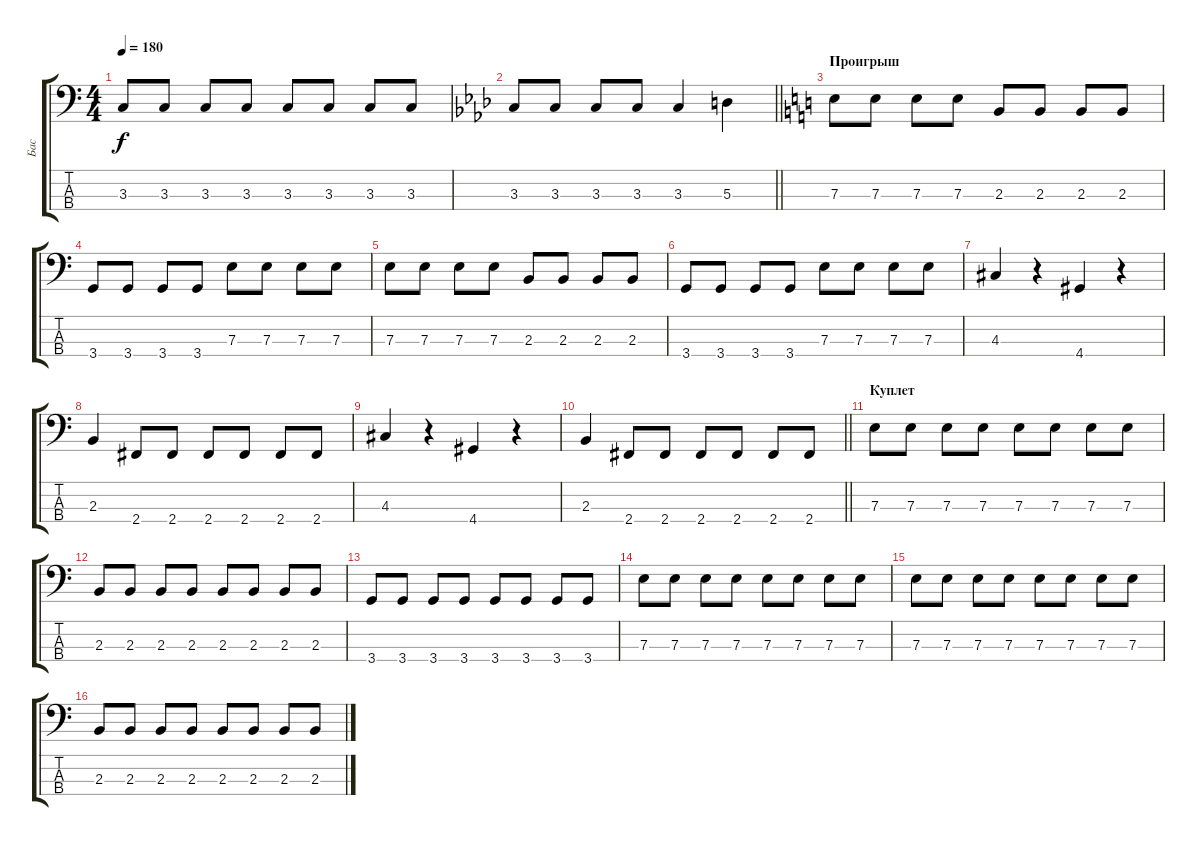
\track ("Бас" "Бас") {instrument electricbassfinger}
\staff {score tabs}
\tuning (G2 D2 A1 E1) {hide}
\ts (4 4)
\tempo 180
\clef f4
\ks c
3.3.8{dy f} 3.3.8 3.3.8 3.3.8 3.3.8 3.3.8 3.3.8 3.3.8 |
\barLineRight lightlight
\ks ab
3.3.8 3.3.8 3.3.8 3.3.8 3.3.4 5.3.4 |
\section ("" "Проигрыш")
\ks c
7.3.8 7.3.8 7.3.8 7.3.8 2.3.8 2.3.8 2.3.8 2.3.8 |
3.4.8 3.4.8 3.4.8 3.4.8 7.3.8 7.3.8 7.3.8 7.3.8 |
7.3.8 7.3.8 7.3.8 7.3.8 2.3.8 2.3.8 2.3.8 2.3.8 |
3.4.8 3.4.8 3.4.8 3.4.8 7.3.8 7.3.8 7.3.8 7.3.8 |
4.3.4 r.4 4.4.4 r.4 |
2.3.4 2.4.8 2.4.8 2.4.8 2.4.8 2.4.8 2.4.8 |
4.3.4 r.4 4.4.4 r.4 |
\barLineRight lightlight
2.3.4 2.4.8 2.4.8 2.4.8 2.4.8 2.4.8 2.4.8 |
\section ("" "Куплет")
7.3.8 7.3.8 7.3.8 7.3.8 7.3.8 7.3.8 7.3.8 7.3.8 |
2.3.8 2.3.8 2.3.8 2.3.8 2.3.8 2.3.8 2.3.8 2.3.8 |
3.4.8 3.4.8 3.4.8 3.4.8 3.4.8 3.4.8 3.4.8 3.4.8 |
7.3.8 7.3.8 7.3.8 7.3.8 7.3.8 7.3.8 7.3.8 7.3.8 |
7.3.8 7.3.8 7.3.8 7.3.8 7.3.8 7.3.8 7.3.8 7.3.8 |
2.3.8 2.3.8 2.3.8 2.3.8 2.3.8 2.3.8 2.3.8 2.3.8
